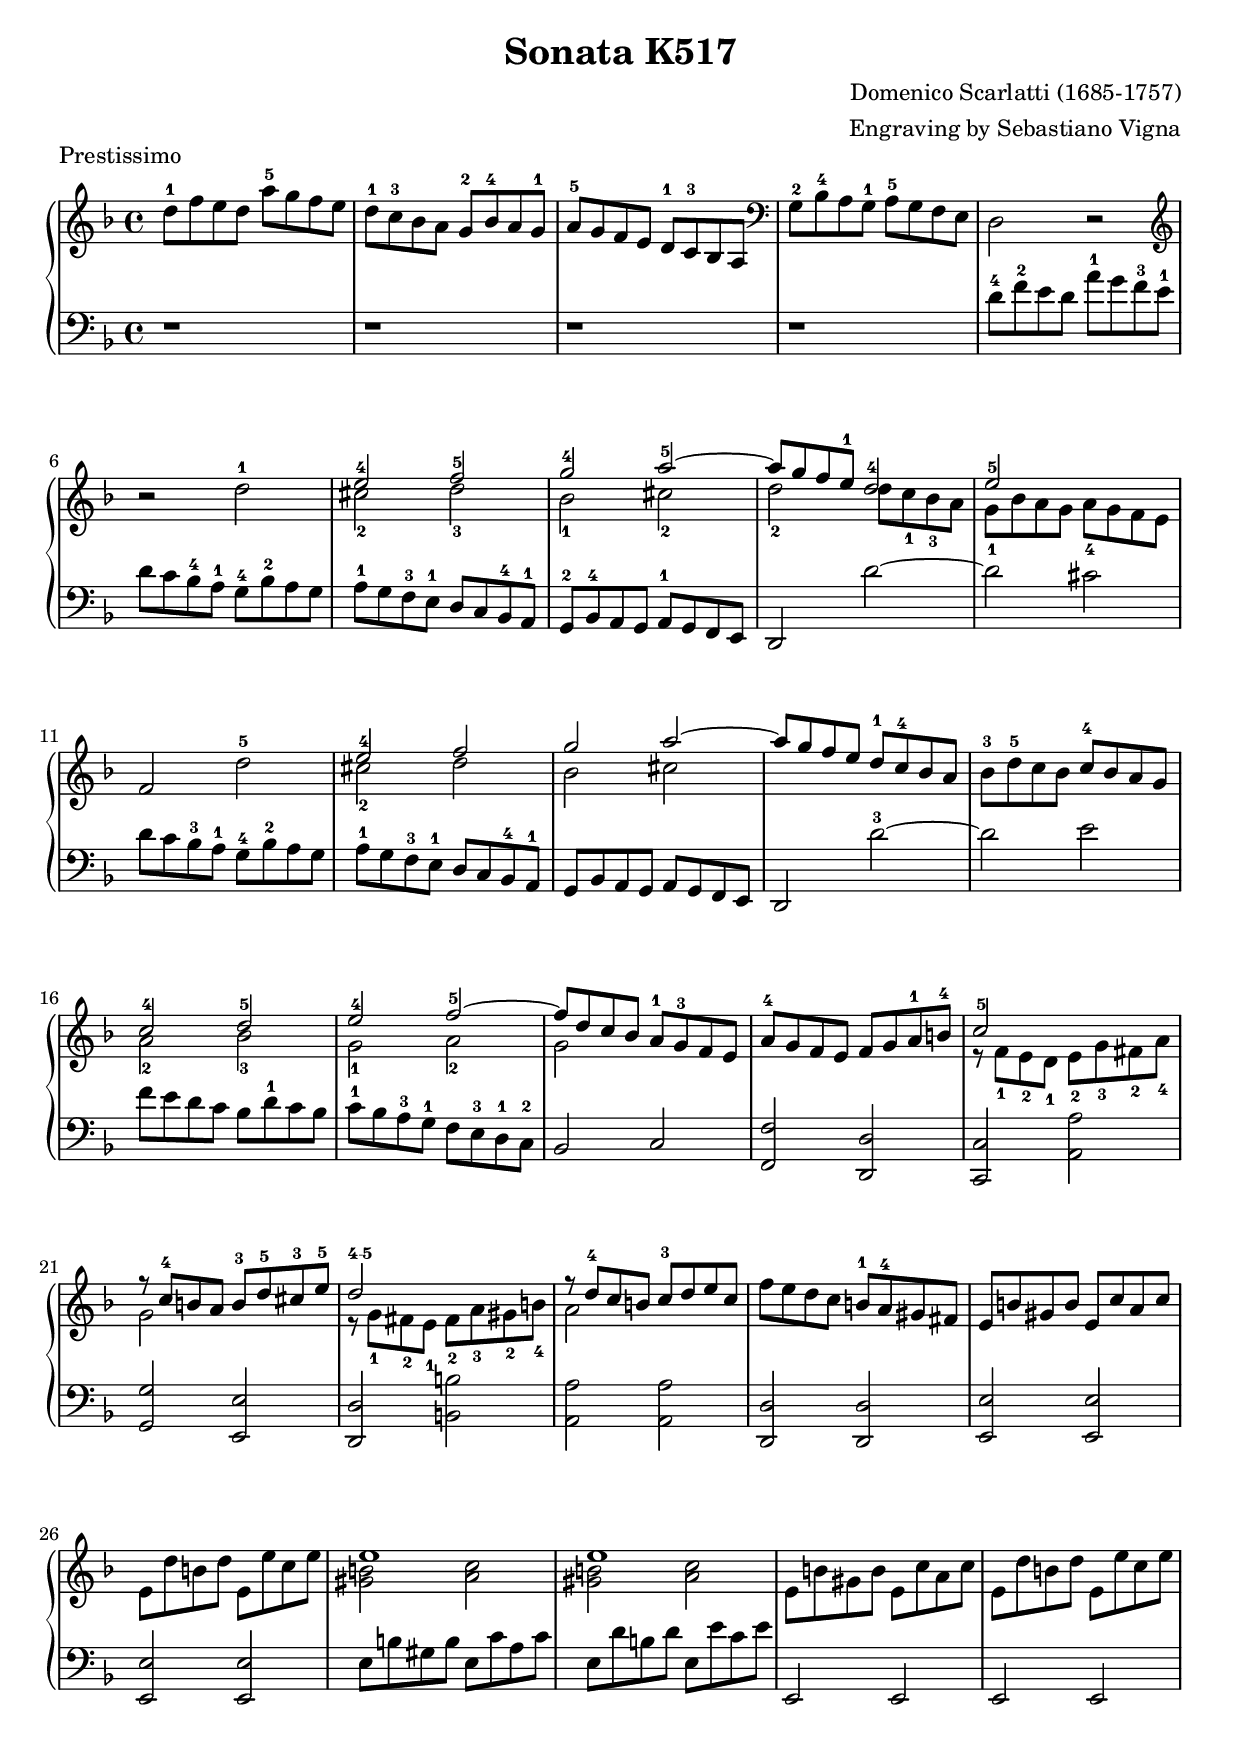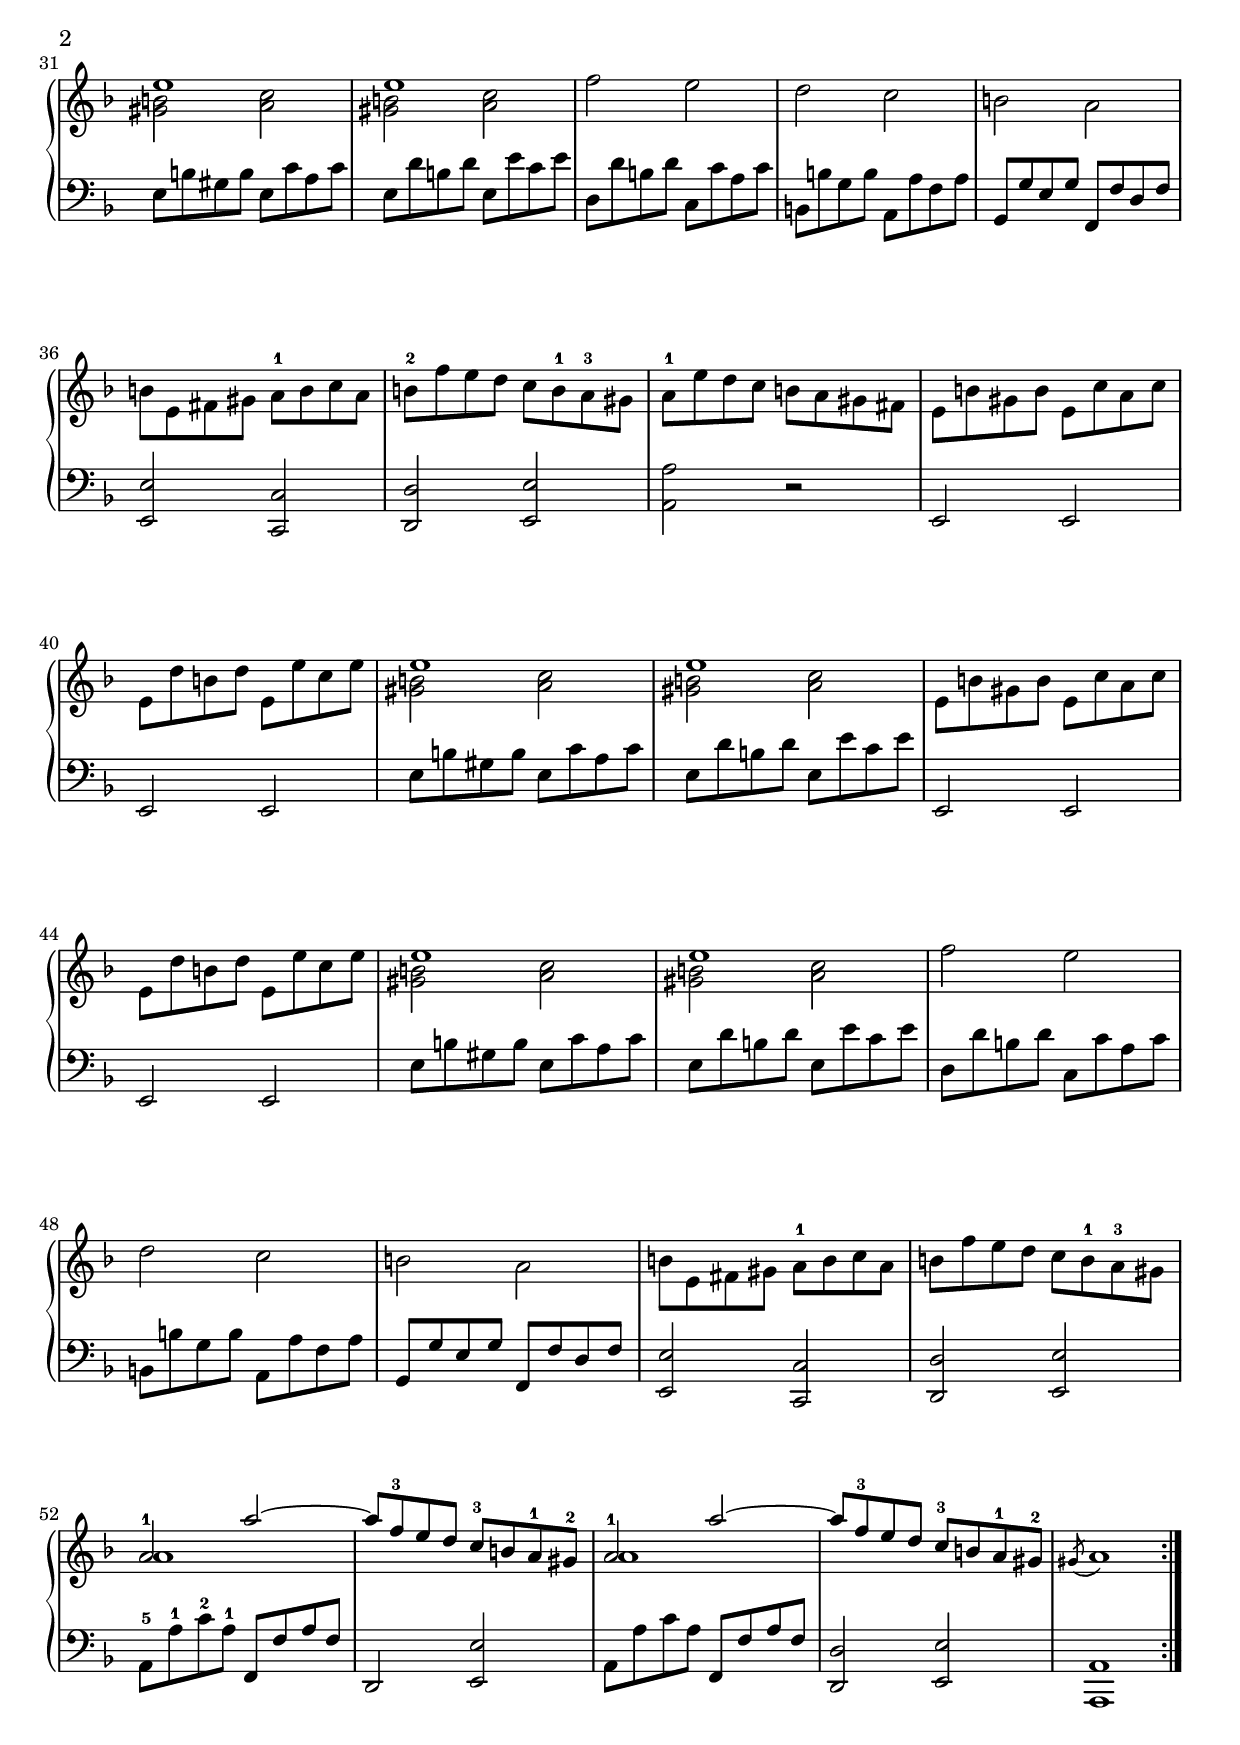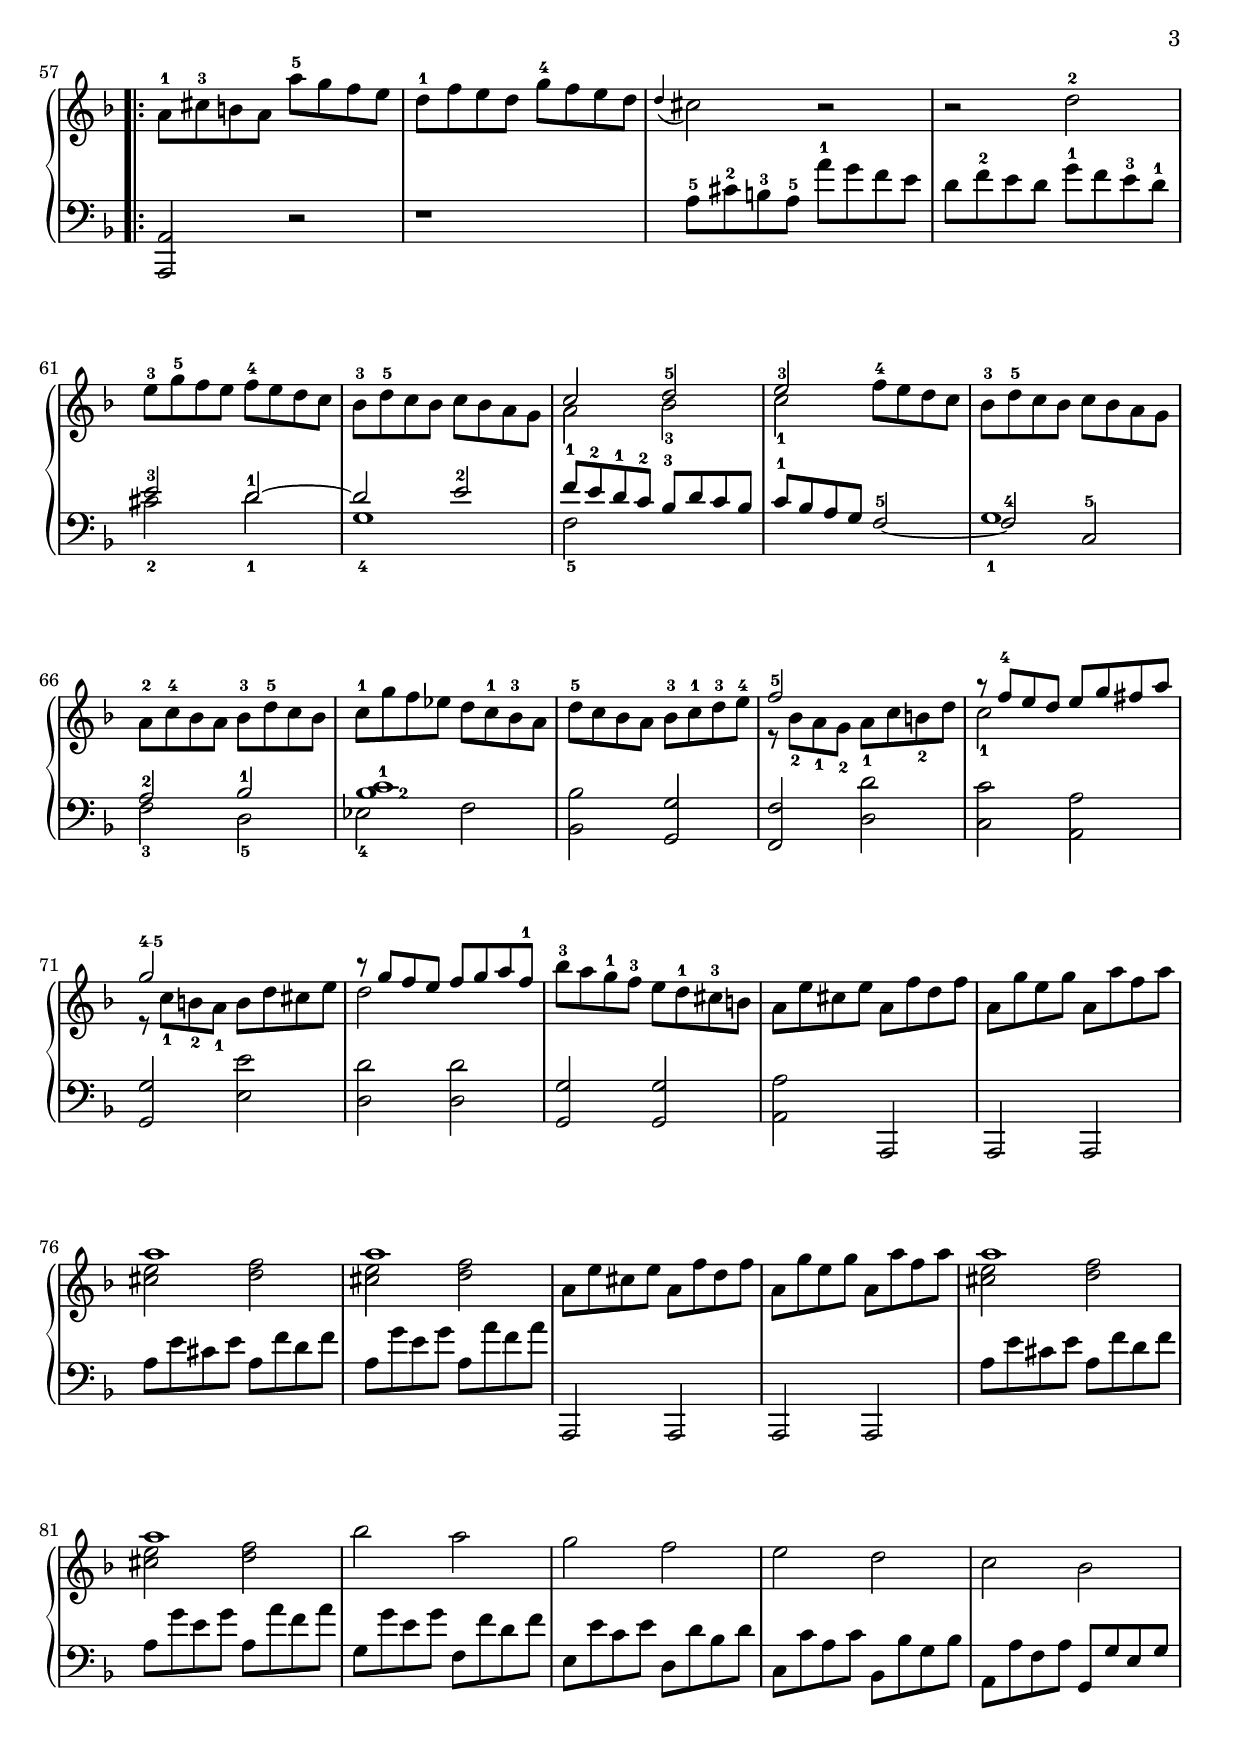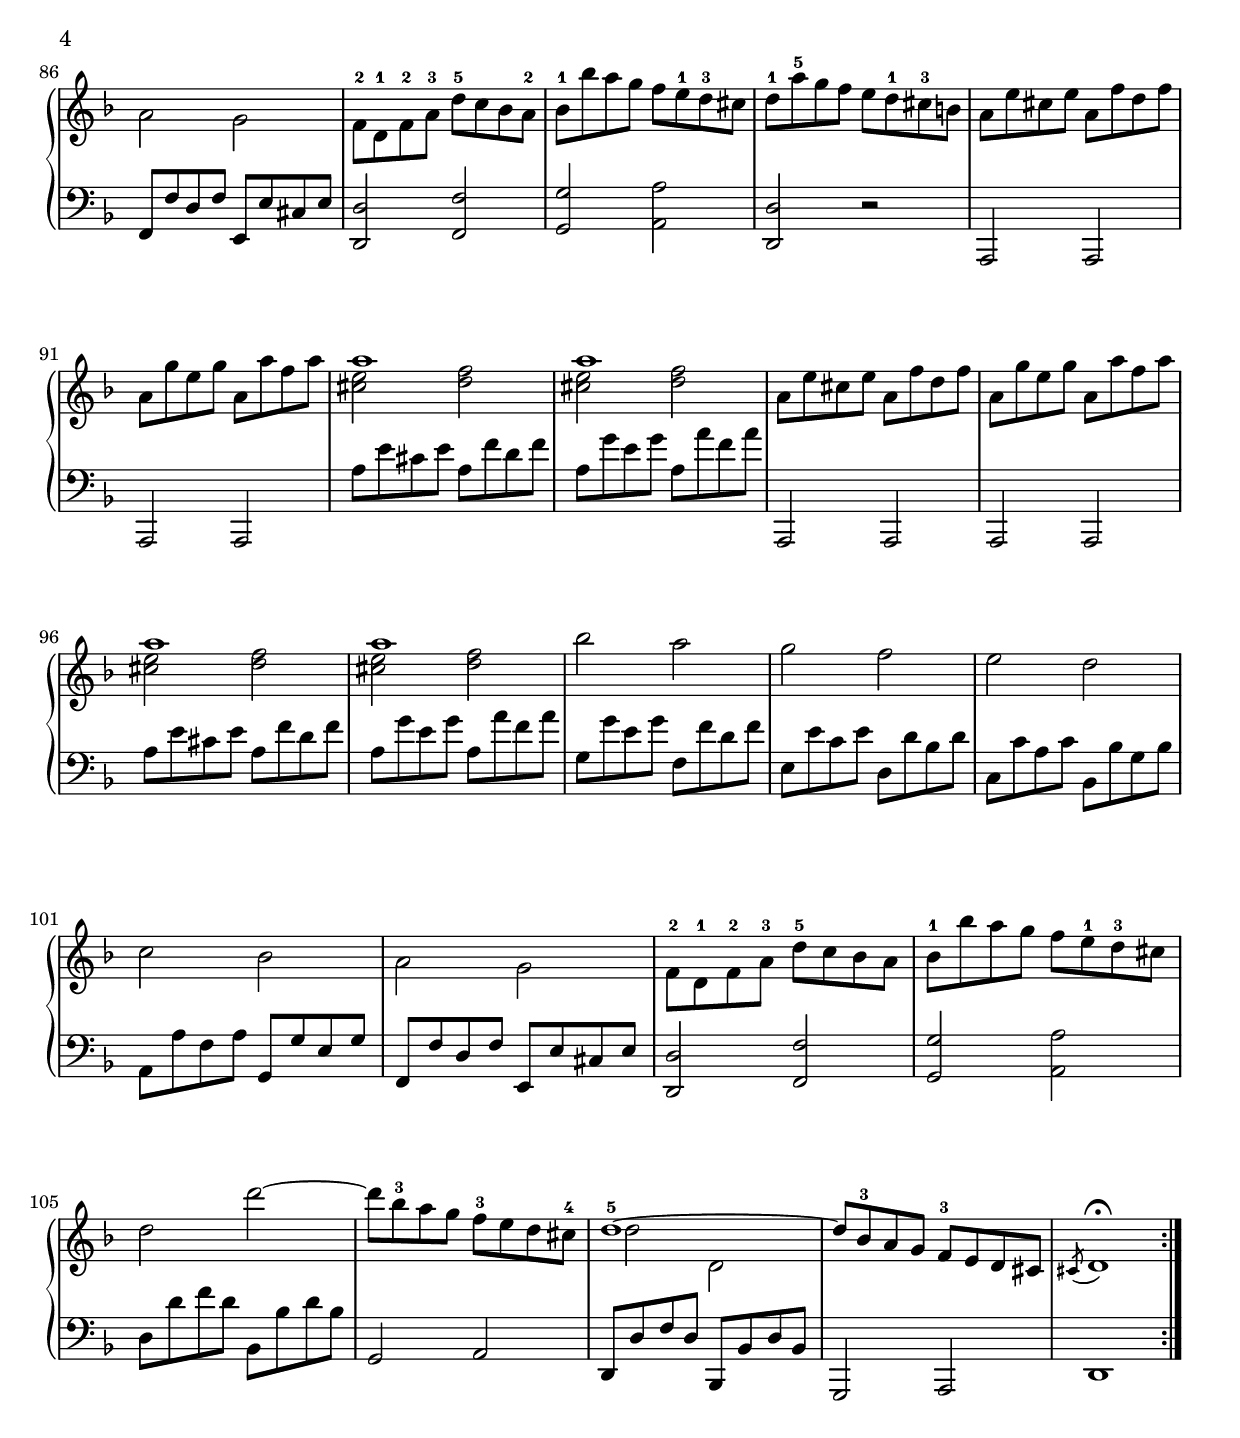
% Sonata K517 (Domenico Scarlatti)
% Engraving by Sebastiano Vigna

\version "2.18.0"
     
\book {
	\header {
		title = "Sonata K517"
		composer = "Domenico Scarlatti (1685-1757)"
		arranger = "Engraving by Sebastiano Vigna"
	}

\score {
        \context PianoStaff <<
           \context Staff = upper {
   	   \key d \minor
	   \relative c' {
	      \repeat volta 2 {

	      { d'8-1  f e d a'-5 g f e } { d8-1 c-3 bes a g-2 bes-4 a g-1 } { a-5 g f e d-1 c-3 bes a } \clef bass { g-2 bes-4 a g-1 a-5 g f e } 
	      { d2 r } \clef violin { r2 d''-1 } << { e2-4  f-5 g-4 a-5 ~ a8 g f e-1 d2-4 e-5 } \\ { cis2-2 d-3 bes-1 cis-2 d-2  d8 c-1 bes-3 a g-1 bes a g a-4 g f e } >>

	      { f2 d'-5 } << { e2-4  f g a ~ a8 g f e  d-1 c-4 bes a } \\ { cis2-2 d bes cis } >>
	      { bes8-3 d-5 c bes c-4 bes a g  }
	      << { c2-4 d-5 e-4 f-5 ~ f8 d c bes a-1 g-3 f e } \\ { a2-2 bes-3 g-1 a-2 g } >> { a8-4 g f e f g a-1 b-4 }

	      { << c2-5 \\ { r8 f,-1 e-2 d-1 e-2 g-3 fis-2 a-4 } >> } { << { r8 c-4 b a b-3 d-5 cis-3 e-5 } \\ g,2 >> } { << d'2^\markup{ \finger "4-5" }  \\ { r8 g,-1 fis-2 e-1 fis-2 a-3 gis-2 b-4 } >> } { << { r8 d-4 c b c-3 d e c } \\ a2 >> }  { f'8 e d c b-1 a-4 gis fis }

	      \repeat unfold 2 {
	        { e8 b' gis b e, c' a c } { \stemDown e, d' b d e, e' c e } { << e1 \\ { <gis, b>2 <a c> } >> } { << e'1 \\ { <gis, b>2 <a c> } >> }
              }

	      { f'2 e } { d2 c } { b2 a } { b8 e, fis gis a-1 b c a } { b8-2 f' e d c b-1 a-3 gis } { a-1 e' d c b a gis fis }

	      \repeat unfold 2 {
	        { e8 b' gis b e, c' a c } { e, d' b d e, e' c e } { << e1 \\ { <gis, b>2 <a c> } >> } { << e'1 \\ { <gis, b>2 <a c> } >> }
              }

	      { f'2 e } { d2 c } { b2 a } { b8 e, fis gis a-1 b c a } { b8 f' e d c b-1 a-3 gis }

	      \repeat unfold 2  << { a2-1 a' ~ a8 f-3 e d c-3 b a-1 gis-2 } \\ a1 >>
	      { \acciaccatura gis8 a1 } \bar ":|."
	      }

	      \pageBreak

	      \repeat volta 2 {
	      \bar ":..:"

	      {  a8-1 cis-3 b a a'-5 g f e } { d-1 f e d g-4 f e d } { \appoggiatura d4 cis2 r } { r d2-2 }
	      {  e8-3 g-5 f e f-4 e d c }  { bes8-3 d-5 c bes c bes a g } { << { c2 d-5 e-3 } \\ { a,2 bes-3 c-1 } >> f8-4 e d c }
	      {  bes8-3 d-5 c bes c bes a g } { a8-2 c-4 bes a bes-3 d-5 c bes } { c8-1 g' f es d c-1 bes-3 a } { d8-5 c bes a bes-3 c-1 d-3 e-4 }

	      << f2-5 \\ { r8 bes,-2 a-1 g-2 a-1 c b-2 d } >> << { r8 f-4 e d e g fis a } \\ c,2-1 >> << g'2^\markup {\finger "4-5"} \\ { r8 c,-1 b-2 a-1 b d cis e } >> << { r8 g f e f g a f-1 } \\ d2 >> { bes'8-3 a g-1 f-3 e d-1 cis-3 b }

	     
	     \repeat unfold 2 { { a8 e' cis e a, f' d f } { a, g' e g a, a' f a } << { a1 a } \\ { <cis, e>2 <d f> <cis e> <d f> } >> }

	     { bes'2 a } { g f } { e d } { c bes } { a g }
	     { f8-2 d-1 f-2 a-3 d-5 c bes a-2 } { bes8-1 bes' a g f e-1 d-3 cis } { d8-1 a'-5 g f e d-1 cis-3 b }

	     \repeat unfold 2 { { a8 e' cis e a, f' d f } { a, g' e g a, a' f a } << { a1 a } \\ { <cis, e>2 <d f> <cis e> <d f> } >> }

	     { bes'2 a } { g f } { e d } { c bes } { a g }
	     { f8-2 d-1 f-2 a-3 d-5 c bes a } { bes8-1 bes' a g f e-1 d-3 cis }

	     { d2  d' ~ } { d8 bes-3 a g f-3 e d cis-4 } << { d1-5 ~ d8 bes-3 a g f-3 e d cis } \\ \once \override NoteColumn.force-hshift = #1 { d'2 d, } >> { \acciaccatura cis8 d1\fermata } 

	     }
	   }
	   }

           \context Staff = lower {
   	   \key d \minor
	   \relative c { 
	   
	      \clef bass
	      \repeat unfold 4 r1
	      { d'8-4 f-2 e d a'-1 g f-3 e-1 } { d8 c bes-4 a-1 g-4 bes-2 a g } { a8-1 g f-3 e-1 d c bes-4 a-1 } { g8-2 bes-4 a g a-1 g f e } 
	      { d2 d''2 ~ } { d2 cis } { d8 c bes-3 a-1 g-4 bes-2 a g } { a8-1 g f-3 e-1 d c bes-4 a-1 } { g8 bes a g a g f e } 
	      { d2 d''2-3 ~ } { d2 e } 
	      { f8 e d c bes d-1 c bes } { c-1 bes a-3 g-1 f e-3 d-1 c-2 } { bes2 c } { <f, f'>2 <d d'> }
	      { <c c'>2 <a' a'> } { <g g'>2 <e e'> } { <d d'>2 <b' b'> } { <a a'>2 <a a'> } { <d, d'>2 <d d'> }
	      { <e e'>2 <e e'> } { <e e'>2 <e e'> } { e'8 b' gis b e, c' a c } { e, d' b d e, e' c e }
	      { e,,2 e } { e2 e } { e'8 b' gis b e, c' a c } { e, d' b d e, e' c e }

	      { d,8 d' b d  c, c' a c } { b,8 b' g b  a, a' f a } { g, g' e g  f, f' d f } { <e, e'>2 <c c'> } { <d d'>2 <e e'> } { <a a'>2 r }

	      \repeat unfold 2 {
	        { e e } { e e } { e'8 b' gis b e, c' a c } { e, d' b d e, e' c e }
	      }

	      { d,8 d' b d  c, c' a c } { b,8 b' g b  a, a' f a } { g, g' e g  f, f' d f } { <e, e'>2 <c c'> } { <d d'>2 <e e'> }

	      { a8-5 a'-1 c-2 a-1 f, f' a f } { d,2 <e e'> } { a8 a' c a f, f' a f } { <d, d'>2 <e e'> }
	      { <a, a'>1 }


	      
	      { <a a'>2 r } { r1 }  {  a''8-5 cis-2 b-3 a-5 a'-1 g f e } { d f-2 e d g-1 f e-3 d-1 }
	      { << { e2-3 d-1 ~ d e-2 } \\ { cis2-2 d-1 g,1-4 } >> } { << { f'8-1 e-2 d-1 c-2 bes-3 d c bes } \\ f2-5 >> } { << { c'8-1 bes a g \tieDown f2-5 ~ f2-4 c-5 } \\ { s1 g'-1 } >> } 
	      { << { a2-2 bes-1 \set fingeringOrientations = #'(up right)  <bes-2 c-1>1 } \\ { f2-3 d-5 es-4 f } >> } { <bes, bes'>2 <g g'>2 }

	      { <f f'>2 <d' d'> } { <c c'>2 <a a'> } { <g g'>2 <e' e'> } { <d d'>2 <d d'> } { <g, g'>2 <g g'> }


	      { <a a'>2 a, } { a2 a } { a''8 e' cis e a, f' d f } { a, g' e g a, a' f a }
	      { a,,,2 a } { a a } { a''8 e' cis e a, f' d f } { a, g' e g a, a' f a }

	      { g,8 g' e g f, f' d f } { e,8 e' c e d, d' bes d } { c,8 c' a c bes, bes' g bes } { a,8 a' f a g, g' e g } { f,8 f' d f e, e' cis e }
	      { <d, d'>2 <f f'> } { <g g'>2 <a a'> } { <d, d'>2 r }

	      { a2 a } { a2 a } { a''8 e' cis e a, f' d f } { a, g' e g a, a' f a }
	      { a,,,2 a } { a a } { a''8 e' cis e a, f' d f } { a, g' e g a, a' f a }

	      { g,8 g' e g f, f' d f } { e,8 e' c e d, d' bes d } { c,8 c' a c bes, bes' g bes } { a,8 a' f a g, g' e g } { f,8 f' d f e, e' cis e }
	      { <d, d'>2 <f f'> } { <g g'>2 <a a'> }

	      { d8 d' f d bes, bes' d bes } { g,2 a } { d,8 d' f d bes, bes' d bes } { g,2 a } { d1 }
	   }
	   }
        >>

       \header {
	       piece ="Prestissimo" 
	}

	%
  \midi {
    \tempo 4 = 280
    }


        \layout { 
	  indent = 0\mm
	}
}

}
